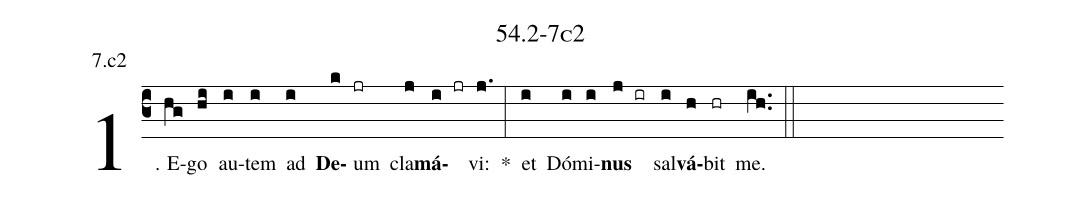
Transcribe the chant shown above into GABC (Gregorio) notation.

name: 54.2-7c2;
annotation: 7.c2;
%%
(c3)1. E(hg)go(hi) au(i)tem(i) ad(i) <b>De</b>(k)um(jr) cla(j)<b>má</b>(i jr)vi:(j.) *(:) et(i) Dó(i)mi(i)<b>nus</b>(j ir) sal(i)<b>vá</b>(h)bit(hr) me.(ih..) (::)


%E(i) u(i) o(j) u(i) a(h) e.(ih..) (::)
